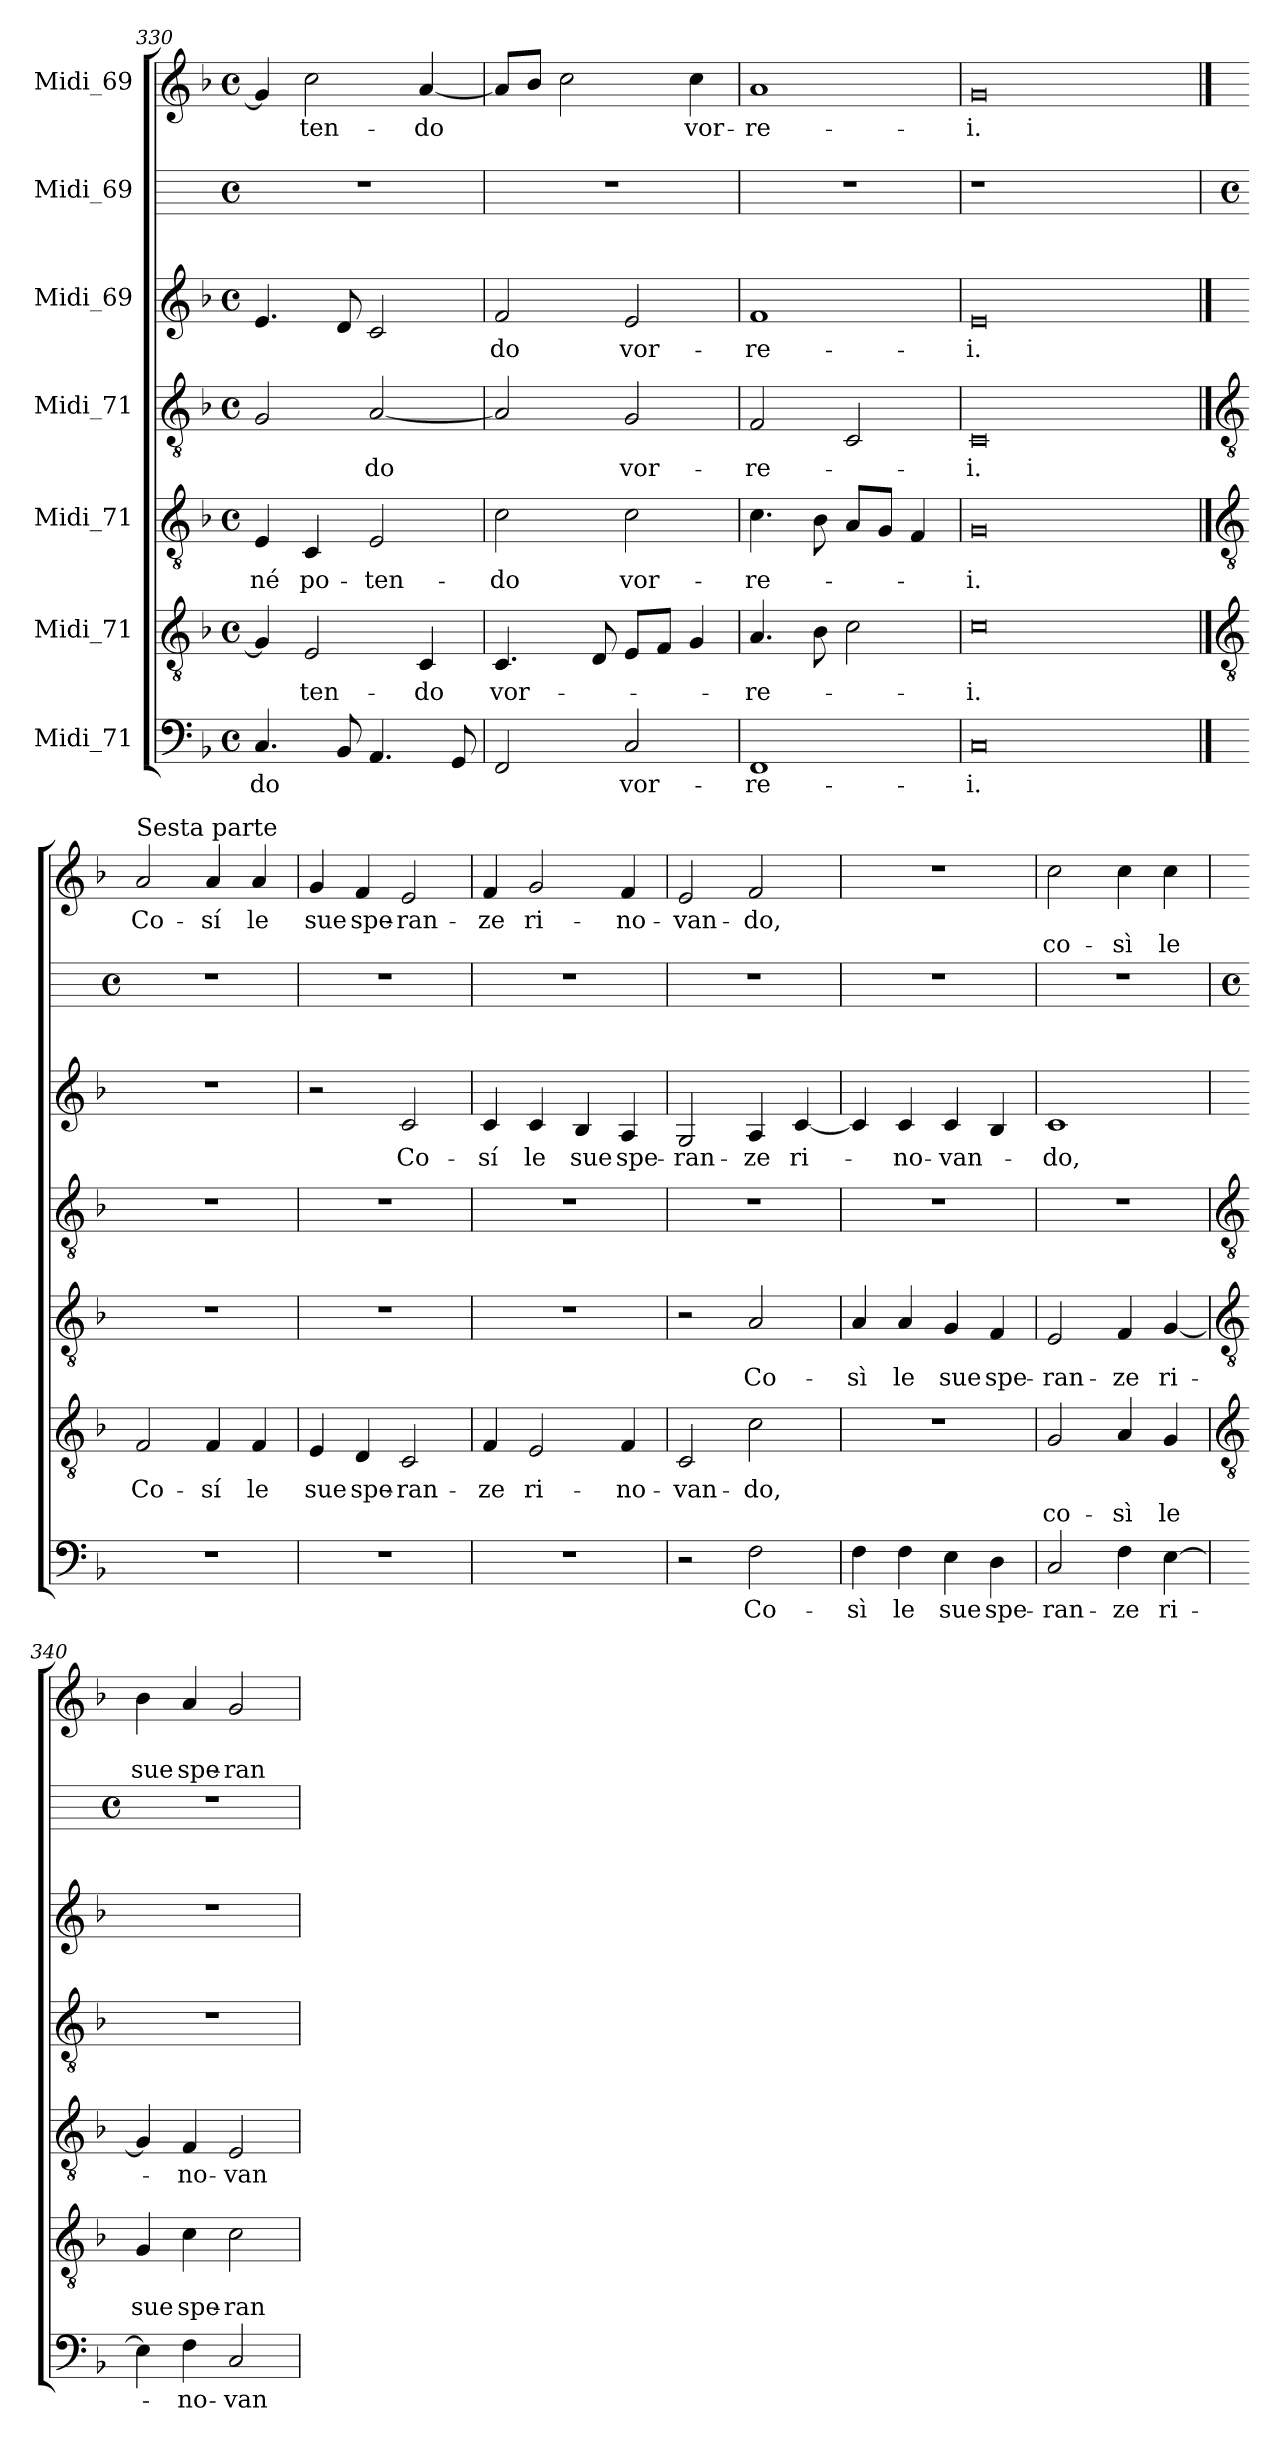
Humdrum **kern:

**kern	**text	**kern	**text	**text	**kern	**text	**kern	**text	**kern	**text	**kern	**kern	**text	**text
*part7	*part7	*part6	*part6	*part6	*part5	*part5	*part4	*part4	*part3	*part3	*part2	*part1	*part1	*part1
*staff7	*staff7	*staff6	*staff6	*staff6	*staff5	*staff5	*staff4	*staff4	*staff3	*staff3	*staff2	*staff1	*staff1	*staff1
*I"Midi_71	*	*I"Midi_71	*	*	*I"Midi_71	*	*I"Midi_71	*	*I"Midi_69	*	*I"Midi_69	*I"Midi_69	*	*
*clefF4	*	*clefGv2	*	*	*clefGv2	*	*clefGv2	*	*clefG2	*	*	*clefG2	*	*
*k[b-]	*	*k[b-]	*	*	*k[b-]	*	*k[b-]	*	*k[b-]	*	*	*k[b-]	*	*
*F:	*	*F:	*	*	*F:	*	*F:	*	*F:	*	*	*F:	*	*
*M4/4	*	*M4/4	*	*	*M4/4	*	*M4/4	*	*M4/4	*	*M4/4	*M4/4	*	*
*met(c)	*	*met(c)	*	*	*met(c)	*	*met(c)	*	*met(c)	*	*met(c)	*met(c)	*	*
=330	=330	=330	=330	=330	=330	=330	=330	=330	=330	=330	=330	=330	=330	=330
!	!LO:LY:b	!	!	!	!	!LO:LY:b	!	!	!	!	!	!	!	!
4.C	-do	4G]	.	.	4E	né	2G	.	4.e	.	1r	4g]	.	.
!	!	!	!LO:LY:b	!	!	!LO:LY:b	!	!	!	!	!	!	!LO:LY:b	!
.	.	2E	-ten-	.	4C	po-	.	.	.	.	.	2cc	-ten-	.
8BB-	.	.	.	.	.	.	.	.	8d	.	.	.	.	.
!	!	!	!	!	!	!LO:LY:b	!	!LO:LY:b	!	!	!	!	!	!
4.AA	.	.	.	.	2E	-ten-	[2A	-do	2c	.	.	.	.	.
!	!	!	!LO:LY:b	!	!	!	!	!	!	!	!	!	!LO:LY:b	!
.	.	4C	-do	.	.	.	.	.	.	.	.	[4a	-do	.
8GG	.	.	.	.	.	.	.	.	.	.	.	.	.	.
=331	=331	=331	=331	=331	=331	=331	=331	=331	=331	=331	=331	=331	=331	=331
!	!	!	!LO:LY:b	!	!	!LO:LY:b	!	!	!	!LO:LY:b	!	!	!	!
2FF	.	4.C	vor-	.	2c	-do	2A]	.	2f	-do	1r	8aL]	.	.
.	.	.	.	.	.	.	.	.	.	.	.	8b-J	.	.
.	.	.	.	.	.	.	.	.	.	.	.	2cc	.	.
.	.	8D	.	.	.	.	.	.	.	.	.	.	.	.
!	!LO:LY:b	!	!	!	!	!LO:LY:b	!	!LO:LY:b	!	!LO:LY:b	!	!	!	!
2C	vor-	8EL	.	.	2c	vor-	2G	vor-	2e	vor-	.	.	.	.
.	.	8FJ	.	.	.	.	.	.	.	.	.	.	.	.
!	!	!	!	!	!	!	!	!	!	!	!	!	!LO:LY:b	!
.	.	4G	.	.	.	.	.	.	.	.	.	4cc	vor-	.
=332	=332	=332	=332	=332	=332	=332	=332	=332	=332	=332	=332	=332	=332	=332
!	!LO:LY:b	!	!LO:LY:b	!	!	!LO:LY:b	!	!LO:LY:b	!	!LO:LY:b	!	!	!LO:LY:b	!
1FF	-re-	4.A	-re-	.	4.c	-re-	2F	-re-	1f	-re-	1r	1a	-re-	.
.	.	8B-	.	.	8B-	.	.	.	.	.	.	.	.	.
.	.	2c	.	.	8AL	.	2C	.	.	.	.	.	.	.
.	.	.	.	.	8GJ	.	.	.	.	.	.	.	.	.
.	.	.	.	.	4F	.	.	.	.	.	.	.	.	.
=333	=333	=333	=333	=333	=333	=333	=333	=333	=333	=333	=333	=333	=333	=333
!	!LO:LY:b	!	!LO:LY:b	!	!	!LO:LY:b	!	!LO:LY:b	!	!LO:LY:b	!	!	!LO:LY:b	!
0C	-i.	0c	-i.	.	0G	-i.	0C	-i.	0e	-i.	1r	0g	-i.	.
.	.	.	.	.	.	.	.	.	.	.	1ryy	.	.	.
!!LO:LB:g=z
==334	==334	==334	==334	==334	==334	==334	==334	==334	==334	==334	=334	==334	==334	==334
*	*	*clefGv2	*	*	*clefGv2	*	*clefGv2	*	*	*	*	*	*	*
*	*	*	*	*	*	*	*	*	*	*	*M4/4	*	*	*
*	*	*	*	*	*	*	*	*	*	*	*met(c)	*	*	*
!	!	!	!	!	!	!	!	!	!	!	!	!LO:TX:a:t=Sesta parte	!	!
!	!	!	!LO:LY:b	!	!	!	!	!	!	!	!	!	!LO:LY:b	!
1r	.	2F	Co-	.	1r	.	1r	.	1r	.	1r	2a	Co-	.
!	!	!	!LO:LY:b	!	!	!	!	!	!	!	!	!	!LO:LY:b	!
.	.	4F	-sí	.	.	.	.	.	.	.	.	4a	-sí	.
!	!	!	!LO:LY:b	!	!	!	!	!	!	!	!	!	!LO:LY:b	!
.	.	4F	le	.	.	.	.	.	.	.	.	4a	le	.
=335	=335	=335	=335	=335	=335	=335	=335	=335	=335	=335	=335	=335	=335	=335
!	!	!	!LO:LY:b	!	!	!	!	!	!	!	!	!	!LO:LY:b	!
1r	.	4E	sue	.	1r	.	1r	.	2r	.	1r	4g	sue	.
!	!	!	!LO:LY:b	!	!	!	!	!	!	!	!	!	!LO:LY:b	!
.	.	4D	spe-	.	.	.	.	.	.	.	.	4f	spe-	.
!	!	!	!LO:LY:b	!	!	!	!	!	!	!LO:LY:b	!	!	!LO:LY:b	!
.	.	2C	-ran-	.	.	.	.	.	2c	Co-	.	2e	-ran-	.
=336	=336	=336	=336	=336	=336	=336	=336	=336	=336	=336	=336	=336	=336	=336
!	!	!	!LO:LY:b	!	!	!	!	!	!	!LO:LY:b	!	!	!LO:LY:b	!
1r	.	4F	-ze	.	1r	.	1r	.	4c	-sí	1r	4f	-ze	.
!	!	!	!LO:LY:b	!	!	!	!	!	!	!LO:LY:b	!	!	!LO:LY:b	!
.	.	2E	ri-	.	.	.	.	.	4c	le	.	2g	ri-	.
!	!	!	!	!	!	!	!	!	!	!LO:LY:b	!	!	!	!
.	.	.	.	.	.	.	.	.	4B-	sue	.	.	.	.
!	!	!	!LO:LY:b	!	!	!	!	!	!	!LO:LY:b	!	!	!LO:LY:b	!
.	.	4F	-no-	.	.	.	.	.	4A	spe-	.	4f	-no-	.
=337	=337	=337	=337	=337	=337	=337	=337	=337	=337	=337	=337	=337	=337	=337
!	!	!	!LO:LY:b	!	!	!	!	!	!	!LO:LY:b	!	!	!LO:LY:b	!
2r	.	2C	-van-	.	2r	.	1r	.	2G	-ran-	1r	2e	-van-	.
!	!LO:LY:b	!	!LO:LY:b	!	!	!LO:LY:b	!	!	!	!LO:LY:b	!	!	!LO:LY:b	!
2F	Co-	2c	-do,	.	2A	Co-	.	.	4A	-ze	.	2f	-do,	.
!	!	!	!	!	!	!	!	!	!	!LO:LY:b	!	!	!	!
.	.	.	.	.	.	.	.	.	[4c	ri-	.	.	.	.
=338	=338	=338	=338	=338	=338	=338	=338	=338	=338	=338	=338	=338	=338	=338
!	!LO:LY:b	!	!	!	!	!LO:LY:b	!	!	!	!	!	!	!	!
4F	-sì	1r	.	.	4A	-sì	1r	.	4c]	.	1r	1r	.	.
!	!LO:LY:b	!	!	!	!	!LO:LY:b	!	!	!	!LO:LY:b	!	!	!	!
4F	le	.	.	.	4A	le	.	.	4c	-no-	.	.	.	.
!	!LO:LY:b	!	!	!	!	!LO:LY:b	!	!	!	!LO:LY:b	!	!	!	!
4E	sue	.	.	.	4G	sue	.	.	4c	-van-	.	.	.	.
!	!LO:LY:b	!	!	!	!	!LO:LY:b	!	!	!	!	!	!	!	!
4D	spe-	.	.	.	4F	spe-	.	.	4B-	.	.	.	.	.
=339	=339	=339	=339	=339	=339	=339	=339	=339	=339	=339	=339	=339	=339	=339
!	!LO:LY:b	!	!	!LO:LY:b	!	!LO:LY:b	!	!	!	!LO:LY:b	!	!	!	!LO:LY:b
2C	-ran-	2G	.	co-	2E	-ran-	1r	.	1c	-do,	1r	2cc	.	co-
!	!LO:LY:b	!	!	!LO:LY:b	!	!LO:LY:b	!	!	!	!	!	!	!	!LO:LY:b
4F	-ze	4A	.	-sì	4F	-ze	.	.	.	.	.	4cc	.	-sì
!	!LO:LY:b	!	!	!LO:LY:b	!	!LO:LY:b	!	!	!	!	!	!	!	!LO:LY:b
[4E	ri-	4G	.	le	[4G	ri-	.	.	.	.	.	4cc	.	le
!!LO:LB:g=z
=340	=340	=340	=340	=340	=340	=340	=340	=340	=340	=340	=340	=340	=340	=340
*	*	*clefGv2	*	*	*clefGv2	*	*clefGv2	*	*	*	*	*	*	*
*	*	*	*	*	*	*	*	*	*	*	*M4/4	*	*	*
*	*	*	*	*	*	*	*	*	*	*	*met(c)	*	*	*
!	!	!	!	!LO:LY:b	!	!	!	!	!	!	!	!	!	!LO:LY:b
4E]	.	4G	.	sue	4G]	.	1r	.	1r	.	1r	4b-	.	sue
!	!LO:LY:b	!	!	!LO:LY:b	!	!LO:LY:b	!	!	!	!	!	!	!	!LO:LY:b
4F	-no-	4c	.	spe-	4F	-no-	.	.	.	.	.	4a	.	spe-
!	!LO:LY:b	!	!	!LO:LY:b	!	!LO:LY:b	!	!	!	!	!	!	!	!LO:LY:b
2C	-van-	2c	.	-ran-	2E	-van-	.	.	.	.	.	2g	.	-ran-
=	=	=	=	=	=	=	=	=	=	=	=	=	=	=
*-	*-	*-	*-	*-	*-	*-	*-	*-	*-	*-	*-	*-	*-	*-
